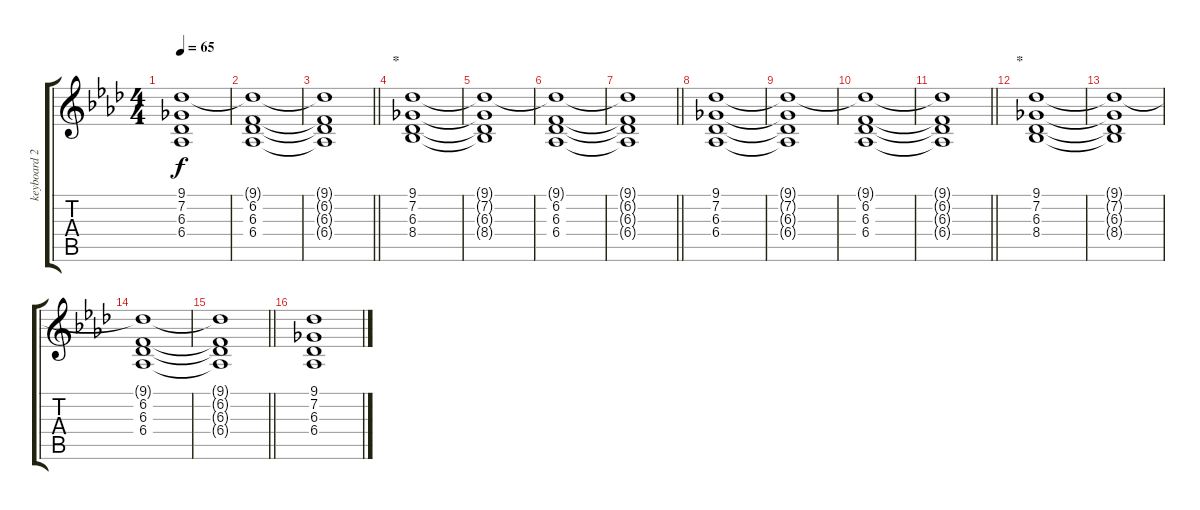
\track ("keyboard 2" "keyboard 2") {instrument stringensemble2}
\staff {score tabs}
\tuning (E4 B3 G3 D3 A2 E2) {hide}
\ts (4 4)
\tempo 65
\clef g2
\ks ab
(9.1{t} 7.2{t} 6.3{t} 6.4{t}).1{dy f} |
(9.1{t} 6.2 6.3 6.4).1 |
\barLineRight lightlight
(9.1{t} 6.2{t} 6.3{t} 6.4{t}).1 |
\section ("" "*")
(9.1 7.2 6.3 8.4).1 |
(9.1{t} 7.2{t} 6.3{t} 8.4{t}).1 |
(9.1{t} 6.2 6.3 6.4).1 |
\barLineRight lightlight
(9.1{t} 6.2{t} 6.3{t} 6.4{t}).1 |
(9.1 7.2 6.3 6.4).1 |
(9.1{t} 7.2{t} 6.3{t} 6.4{t}).1 |
(9.1{t} 6.2 6.3 6.4).1 |
\barLineRight lightlight
(9.1{t} 6.2{t} 6.3{t} 6.4{t}).1 |
\section ("" "*")
(9.1 7.2 6.3 8.4).1 |
(9.1{t} 7.2{t} 6.3{t} 8.4{t}).1 |
(9.1{t} 6.2 6.3 6.4).1 |
\barLineRight lightlight
(9.1{t} 6.2{t} 6.3{t} 6.4{t}).1 |
(9.1 7.2 6.3 6.4).1
